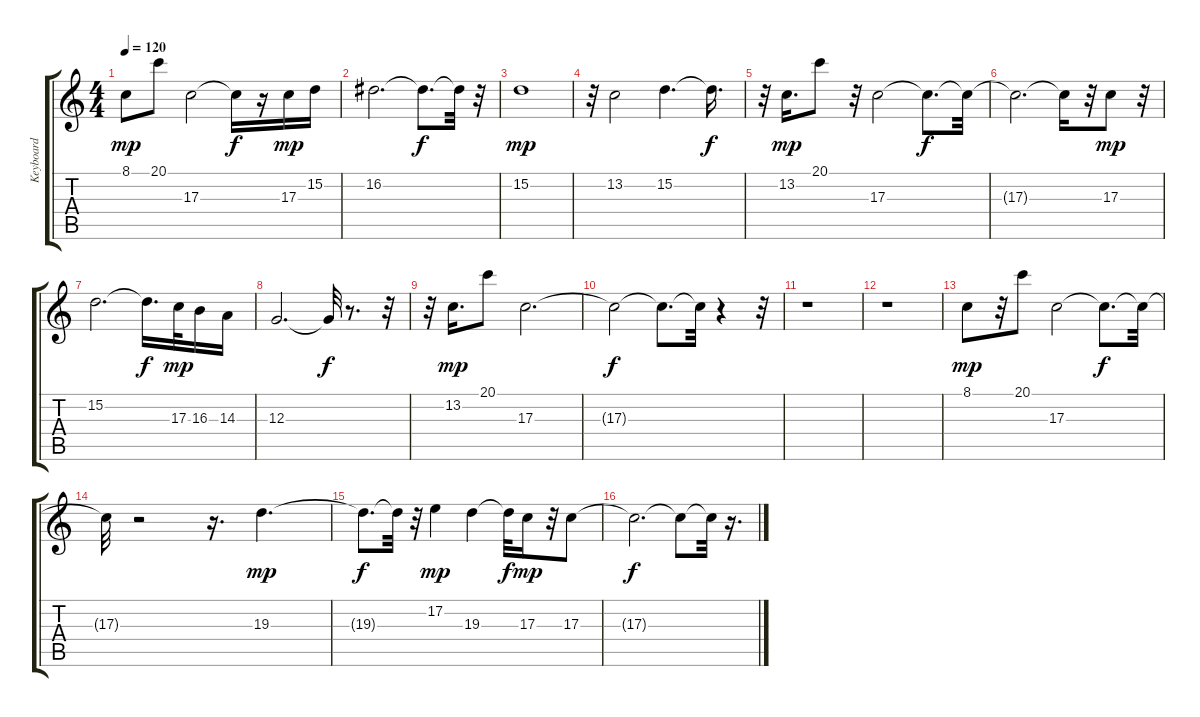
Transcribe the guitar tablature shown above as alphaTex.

\track ("Keyboard" "Keyboard") {instrument lead2sawtooth}
\staff {score tabs}
\tuning (E4 B3 G3 D3 A2 E2) {hide}
\ts (4 4)
\tempo 120
\clef g2
\ks c
8.1.8{dy mp} 20.1.8 17.3.2 17.3{t}.16{dy f} r.16 17.3.16{dy mp} 15.2.16 |
16.2.2{d} 16.2{t}.8{d dy f} 16.2{t}.32 r.32 |
15.2.1{dy mp} |
r.32 13.2.2 15.2.4{d} 15.2{t}.16{d dy f} |
r.32 13.2.16{d dy mp} 20.1.8 r.32 17.3.2 17.3{t}.8{d dy f} 17.3{t}.32 |
17.3{t}.2{d} 17.3{t}.16 r.32 17.3.8{dy mp} r.32 |
15.2.2{d} 15.2{t}.16{d dy f} 17.3.32{dy mp} 16.3.16 14.3.16 |
12.3.2{d} 12.3{t}.32{dy f} r.8{d} r.32 |
r.32 13.2.16{d dy mp} 20.1.8 17.3.2{d} |
17.3{t}.2{dy f} 17.3{t}.8{d} 17.3{t}.32 r.4 r.32 |
r.1 |
r.1 |
8.1.8{dy mp} r.32 20.1.8 17.3.2 17.3{t}.8{d dy f} 17.3{t}.32 |
17.3{t}.32 r.2 r.16{d} 19.3.4{d dy mp} |
19.3{t}.8{d dy f} 19.3{t}.32 r.32 17.2.4{dy mp} 19.3.4 19.3{t}.32{dy f} 17.3.16{dy mp} r.32 17.3.8 |
17.3{t}.2{d dy f} 17.3{t}.8 17.3{t}.32 r.16{d}
